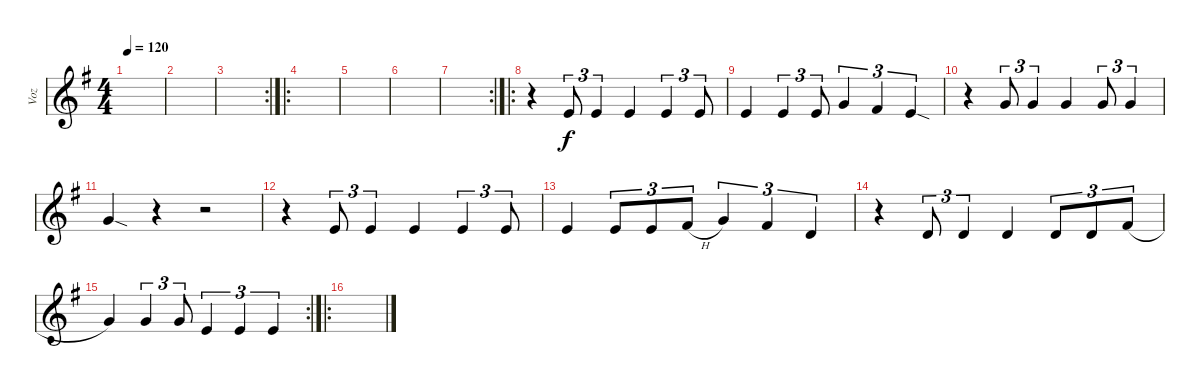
\track ("Voz" "Voz") {instrument cello}
\staff {score}
\tuning (E4 B3 G3 D3 A2 E2) {hide}
\ts (4 4)
\tempo 120
\clef g2
\ks g
|
|
\rc 2
|
\ro
|
|
|
\rc 2
|
\ro
r.4 0.1.8{tu (3 2)} 0.1.4{tu (3 2)} 0.1.4 0.1.4{tu (3 2)} 0.1.8{tu (3 2)} |
0.1.4 0.1.4{tu (3 2)} 0.1.8{tu (3 2)} 3.1.4{tu (3 2)} 2.1.4{tu (3 2)} 0.1{sod}.4{tu (3 2)} |
r.4 3.1.8{tu (3 2)} 3.1.4{tu (3 2)} 3.1.4 3.1.8{tu (3 2)} 3.1.4{tu (3 2)} |
3.1{sod}.4 r.4 r.2 |
r.4 0.1.8{tu (3 2)} 0.1.4{tu (3 2)} 0.1.4 0.1.4{tu (3 2)} 0.1.8{tu (3 2)} |
0.1.4 0.1.8{tu (3 2)} 0.1.8{tu (3 2)} 2.1{h}.8{tu (3 2)} 3.1.4{tu (3 2)} 2.1.4{tu (3 2)} 3.2.4{tu (3 2)} |
r.4 3.2.8{tu (3 2)} 3.2.4{tu (3 2)} 3.2.4 3.2.8{tu (3 2)} 3.2.8{tu (3 2)} 2.1{h}.8{tu (3 2)} |
\rc 2
3.1.4 3.1.4{tu (3 2)} 3.1.8{tu (3 2)} 0.1.4{tu (3 2)} 0.1.4{tu (3 2)} 0.1.4{tu (3 2)} |
\ro
